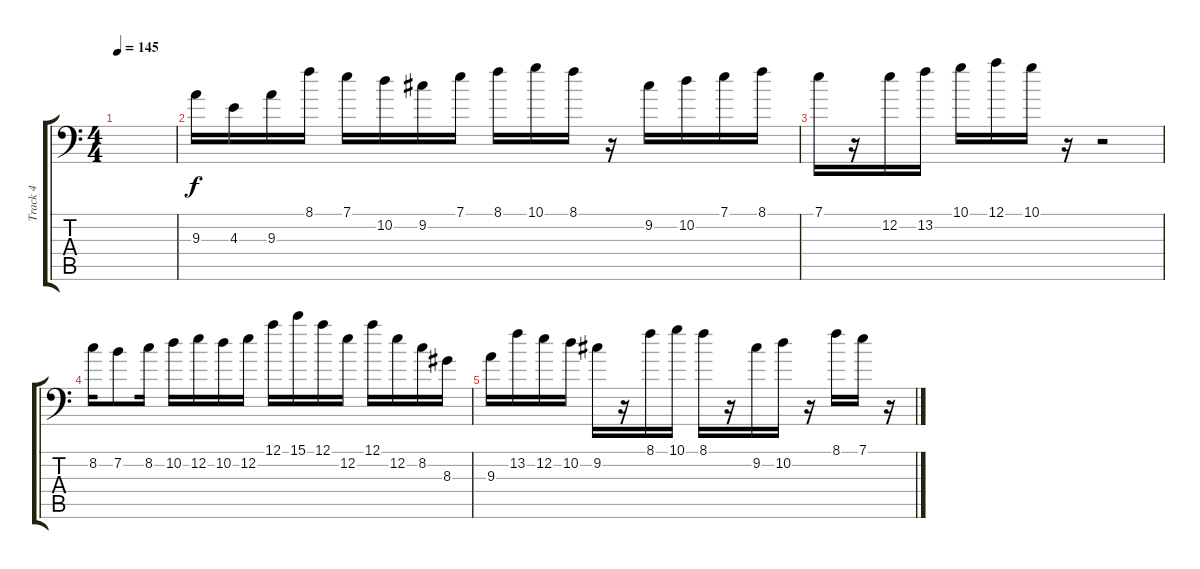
\track ("Track 4" "Track 4") {instrument distortionguitar}
\staff {score tabs}
\tuning (A3 E3 C3 G2 D2 G1) {hide}
\ts (4 4)
\tempo 145
\clef f4
\ks c
|
9.3.16 4.3.16 9.3.16 8.1.16 7.1.16 10.2.16 9.2.16 7.1.16 8.1.16 10.1.16 8.1.16 r.16 9.2.16 10.2.16 7.1.16 8.1.16 |
7.1.16 r.16 12.2.16 13.2.16 10.1.16 12.1.16 10.1.16 r.16 r.2 |
8.2.16 7.2.8 8.2.16 10.2.16 12.2.16 10.2.16 12.2.16 12.1.16 15.1.16 12.1.16 12.2.16 12.1.16 12.2.16 8.2.16 8.3.16 |
9.3.16 13.2.16 12.2.16 10.2.16 9.2.16 r.16 8.1.16 10.1.16 8.1.16 r.16 9.2.16 10.2.16 r.16 8.1.16 7.1.16 r.16
